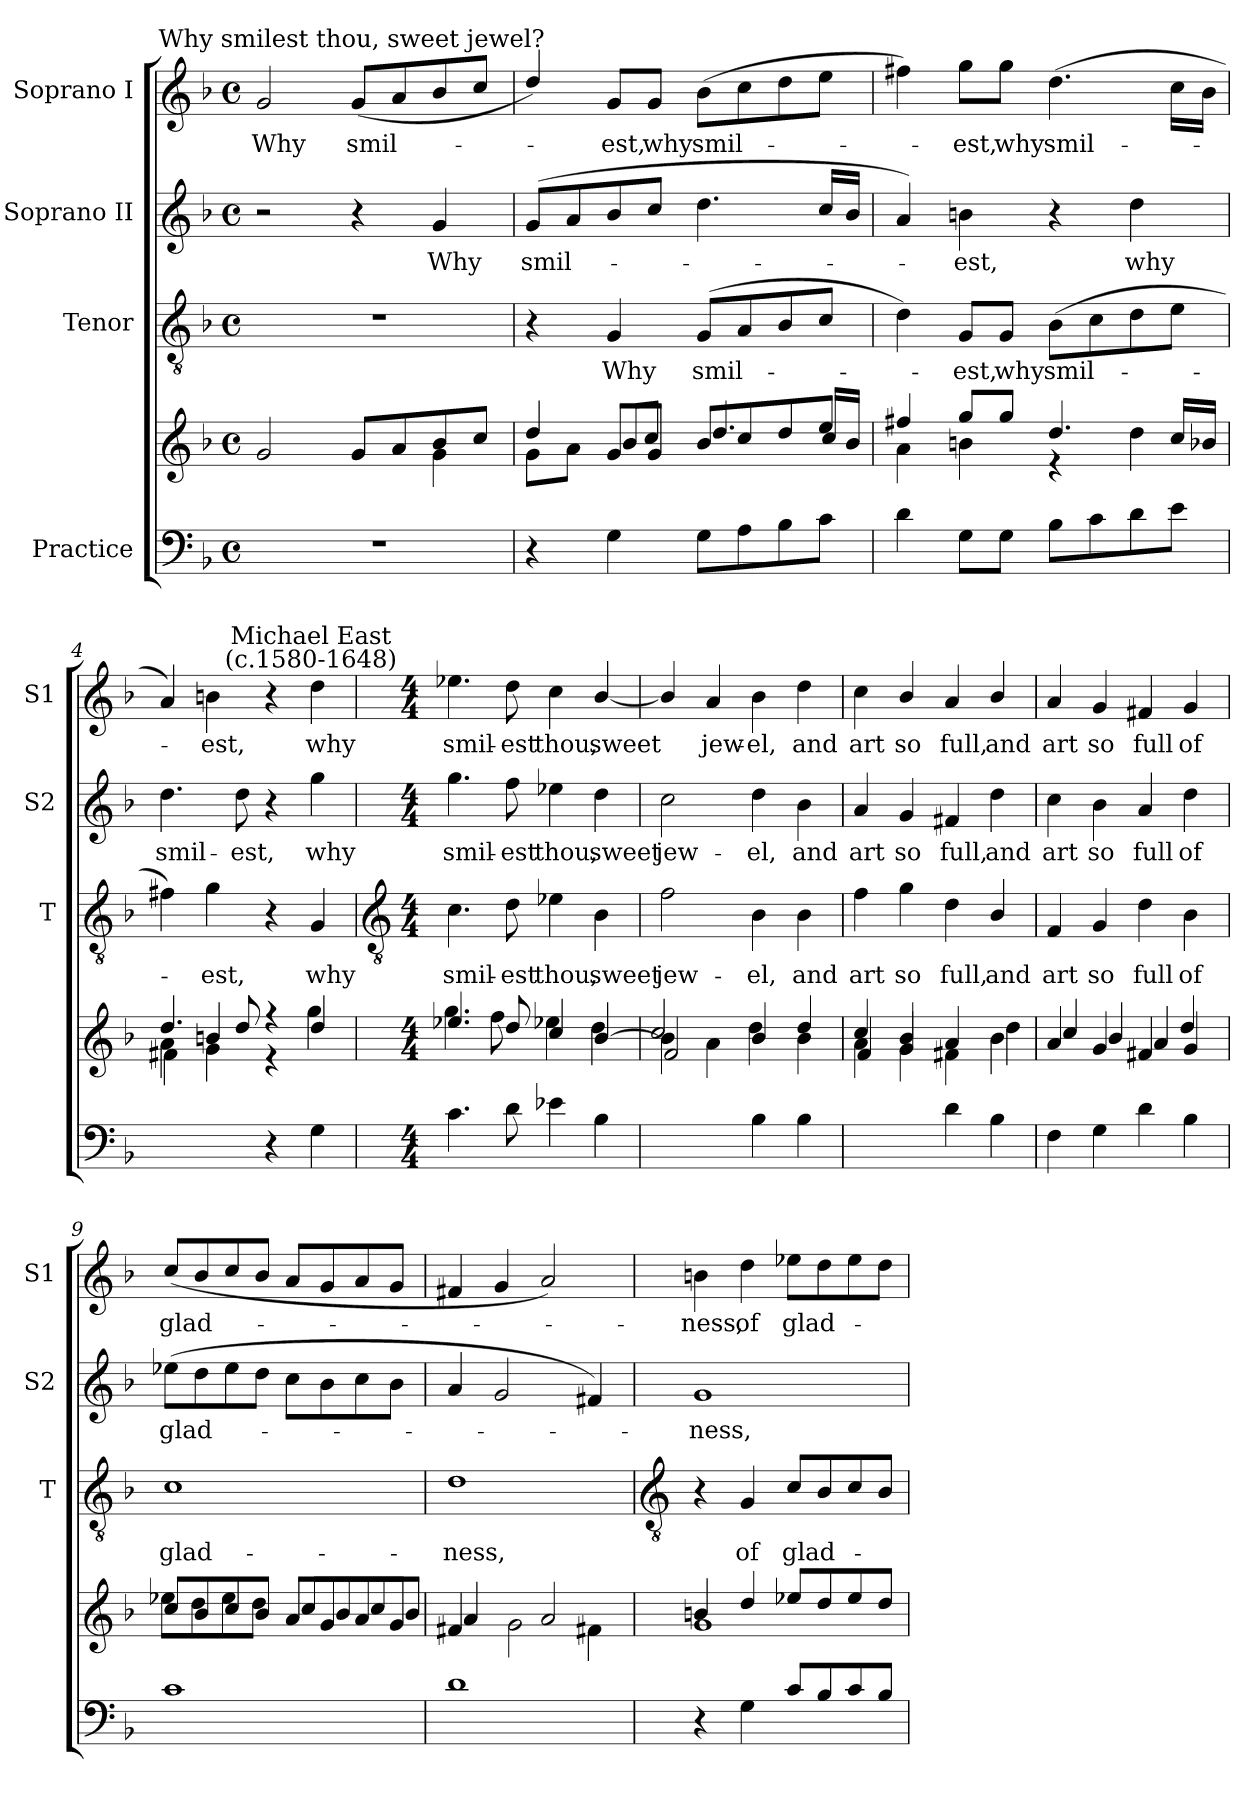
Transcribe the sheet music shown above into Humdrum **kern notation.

**kern	**kern	**kern	**text	**kern	**text	**kern	**text
*part4	*part4	*part3	*part3	*part2	*part2	*part1	*part1
*staff5	*staff4	*staff3	*staff3	*staff2	*staff2	*staff1	*staff1
*I"Practice	*	*I"Tenor	*	*I"Soprano II	*	*I"Soprano I	*
*	*	*I'T	*	*I'S2	*	*I'S1	*
*clefF4	*clefG2	*clefGv2	*	*clefG2	*	*clefG2	*
*k[b-]	*k[b-]	*k[b-]	*	*k[b-]	*	*k[b-]	*
*F:	*F:	*F:	*	*F:	*	*F:	*
*M4/4	*M4/4	*M4/4	*	*M4/4	*	*M4/4	*
*met(c)	*met(c)	*met(c)	*	*met(c)	*	*met(c)	*
=1	=1	=1	=1	=1	=1	=1	=1
*	*^	*	*	*	*	*	*
!	!	!	!	!	!	!	!	!LO:LY:b
1r	2g	2ryy	1r	.	2r	.	2g	Why
!	!	!	!	!	!	!	!LO:TX:a:cj:t=Why smilest thou, sweet jewel?	!
!	!	!	!	!	!	!	!	!LO:LY:b
.	8gL	4ryy	.	.	4r	.	(<8gL	smil-
.	8a	.	.	.	.	.	8a	.
!	!	!	!	!	!	!LO:LY:b	!	!
.	8b-	4g	.	.	4g	Why	8b-	.
.	8ccJ	.	.	.	.	.	8ccJ	.
=2	=2	=2	=2	=2	=2	=2	=2	=2
!	!	!	!	!	!	!LO:LY:b	!	!
4r	4dd/	8g\L	4r	.	(<8gL	smil-	4dd/)	.
.	.	8a\J	.	.	8a	.	.	.
!	!	!	!	!LO:LY:b	!	!	!	!LO:LY:b
4G	8gL	8b-/L	4G	Why	8b-	.	8gL	est,
!	!	!	!	!	!	!	!	!LO:LY:b
.	8gJ	8cc/J	.	.	8ccJ	.	8gJ	why
!	!	!	!	!LO:LY:b	!	!	!	!LO:LY:b
8GL	8b-L	4.dd/	(<8GL	smil-	4.dd	.	(>8b-L	smil-
8A	8cc	.	8A	.	.	.	8cc	.
8B-	8dd	.	8B-	.	.	.	8dd	.
8cJ	8eeJ	16cc/LL	8cJ	.	16cc/LL	.	8eeJ	.
.	.	16b-/JJ	.	.	16b-/JJ	.	.	.
=3	=3	=3	=3	=3	=3	=3	=3	=3
4d	4ff#X	4a\	4d)	.	4a)	.	4ff#X)	.
!	!	!	!	!LO:LY:b	!	!LO:LY:b	!	!LO:LY:b
8GL	8gg/L	4bn\	8GL	est,	4bn	est,	8ggL	est,
!	!	!	!	!LO:LY:b	!	!	!	!LO:LY:b
8GJ	8gg/J	.	8GJ	why	.	.	8ggJ	why
!	!	!	!	!LO:LY:b	!	!	!	!LO:LY:b
8B-L	4.dd/	4r	(>8B-L	smil-	4r	.	(>4.dd	smil-
8c	.	.	8c	.	.	.	.	.
!	!	!	!	!	!	!LO:LY:b	!	!
8d	.	4dd	8d	.	4dd	why	.	.
8eJ	16cc/LL	.	8eJ	.	.	.	16ccLL	.
.	16b-/JJ	.	.	.	.	.	16b-JJ	.
=4	=4	=4	=4	=4	=4	=4	=4	=4
*	*	*^	*	*	*	*	*	*
!	!	!	!	!	!	!	!LO:LY:b	!	!
2ryy	4a\	4.dd/	4f#X\	4f#X)	.	4.dd	smil-	4a)	.
!	!	!	!	!	!LO:LY:b	!	!	!	!LO:LY:b
.	4bn	.	4g\	4g	est,	.	.	4bn	est,
!	!	!	!	!	!	!	!LO:LY:b	!	!
.	.	8dd/	.	.	.	8dd	-est,	.	.
4r	4r	4r	2ryy	4r	.	4r	.	4r	.
!	!	!	!	!	!	!	!	!LO:TX:a:cj:t=Michael East\n(c.1580-1648)	!
!	!	!	!	!	!LO:LY:b	!	!LO:LY:b	!	!LO:LY:b
4G	4dd	4gg	.	4G	why	4gg	why	4dd	why
*	*v	*v	*v	*	*	*	*	*	*
!!LO:LB:g=z
=5	=5	=5	=5	=5	=5	=5	=5
*	*	*clefGv2	*	*	*	*	*
*M4/4	*M4/4	*M4/4	*	*M4/4	*	*M4/4	*
*	*^	*	*	*	*	*	*
!	!	!	!	!LO:LY:b	!	!LO:LY:b	!	!LO:LY:b
4.c	4.ee-X	4.gg	4.c	smil-	4.gg	smil-	4.ee-X	smil-
!	!	!	!	!LO:LY:b	!	!LO:LY:b	!	!LO:LY:b
8d	8dd	8ff	8d	-est	8ff	-est	8dd	-est
!	!	!	!	!LO:LY:b	!	!LO:LY:b	!	!LO:LY:b
4e-X	4cc	4ee-X	4e-X	thou,	4ee-X	thou,	4cc	thou,
!	!	!	!	!LO:LY:b	!	!LO:LY:b	!	!LO:LY:b
4B-	[4b-/	4dd	4B-	sweet	4dd	sweet	[4b-/	sweet
=6	=6	=6	=6	=6	=6	=6	=6	=6
*	*	*^	*	*	*	*	*	*
!	!	!	!	!	!LO:LY:b	!	!LO:LY:b	!	!
2ryy	4b-\]	2cc/	2f	2f	jew-	2cc	jew-	4b-/]	.
!	!	!	!	!	!	!	!	!	!LO:LY:b
.	4a\	.	.	.	.	.	.	4a	jew-
!	!	!	!	!	!LO:LY:b	!	!LO:LY:b	!	!LO:LY:b
4B-	4b-	4dd	2ryy	4B-	-el,	4dd	-el,	4b-	-el,
!	!	!	!	!	!LO:LY:b	!	!LO:LY:b	!	!LO:LY:b
4B-	4dd	4b-	.	4B-	and	4b-	and	4dd	and
=7	=7	=7	=7	=7	=7	=7	=7	=7	=7
!	!	!	!	!	!LO:LY:b	!	!LO:LY:b	!	!LO:LY:b
2ryy	4cc/	4a	4f	4f	art	4a	art	4cc	art
!	!	!	!	!	!LO:LY:b	!	!LO:LY:b	!	!LO:LY:b
.	4b-/	4g	4g	4g	so	4g	so	4b-/	so
!	!	!	!	!	!LO:LY:b	!	!LO:LY:b	!	!LO:LY:b
4d	4a	4f#X	2ryy	4d	full,	4f#X	full,	4a	full,
!	!	!	!	!	!LO:LY:b	!	!LO:LY:b	!	!LO:LY:b
4B-\	4b-\	4dd	.	4B-/	and	4dd	and	4b-/	and
*	*	*v	*v	*	*	*	*	*	*
=8	=8	=8	=8	=8	=8	=8	=8	=8
!	!	!	!	!LO:LY:b	!	!LO:LY:b	!	!LO:LY:b
4F	4a	4cc/	4F	art	4cc	art	4a	art
!	!	!	!	!LO:LY:b	!	!LO:LY:b	!	!LO:LY:b
4G	4g	4b-/	4G	so	4b-	so	4g	so
!	!	!	!	!LO:LY:b	!	!LO:LY:b	!	!LO:LY:b
4d	4f#X	4a/	4d	full	4a	full	4f#X	full
!	!	!	!	!LO:LY:b	!	!LO:LY:b	!	!LO:LY:b
4B-	4g	4dd/	4B-	of	4dd	of	4g	of
=9	=9	=9	=9	=9	=9	=9	=9	=9
!	!	!	!	!LO:LY:b	!	!LO:LY:b	!	!LO:LY:b
1c	8cc\L	8ee-XL	1c	glad-	(>8ee-XL	glad-	(<8cc/L	glad-
.	8b-/	8dd	.	.	8dd	.	8b-/	.
.	8cc/	8ee-	.	.	8ee-	.	8cc/	.
.	8b-/J	8ddJ	.	.	8ddJ	.	8b-/J	.
.	8aL	8cc/L	.	.	8ccL	.	8aL	.
.	8g	8b-/	.	.	8b-	.	8g	.
.	8a	8cc/	.	.	8cc	.	8a	.
.	8gJ	8b-/J	.	.	8b-J	.	8gJ	.
=10	=10	=10	=10	=10	=10	=10	=10	=10
!	!	!	!	!LO:LY:b	!	!	!	!
1d	4f#X	4a/	1d	-ness,	4a/	.	4f#X	.
.	4gyy	2g\	.	.	2g/	.	4g	.
.	2a	.	.	.	.	.	2a)	.
.	.	4f#X\	.	.	4f#X/)	.	.	.
!!LO:LB:g=z
=11	=11	=11	=11	=11	=11	=11	=11	=11
*	*	*	*clefGv2	*	*	*	*	*
!	!	!	!	!	!	!LO:LY:b	!	!LO:LY:b
4r	4bn/	1g	4r	.	1g	ness,	4bn	ness,
!	!	!	!	!LO:LY:b	!	!	!	!LO:LY:b
4G	4dd/	.	4G	of	.	.	4dd	of
!	!	!	!	!LO:LY:b	!	!	!	!LO:LY:b
8c\L	8ee-X/L	.	8c/L	glad-	.	.	8ee-XL	glad-
8B-\	8dd/	.	8B-/	.	.	.	8dd	.
8c/	8ee-/	.	8c/	.	.	.	8ee-	.
8B-/J	8dd/J	.	8B-/J	.	.	.	8ddJ	.
*	*v	*v	*	*	*	*	*	*
=	=	=	=	=	=	=	=
*-	*-	*-	*-	*-	*-	*-	*-
